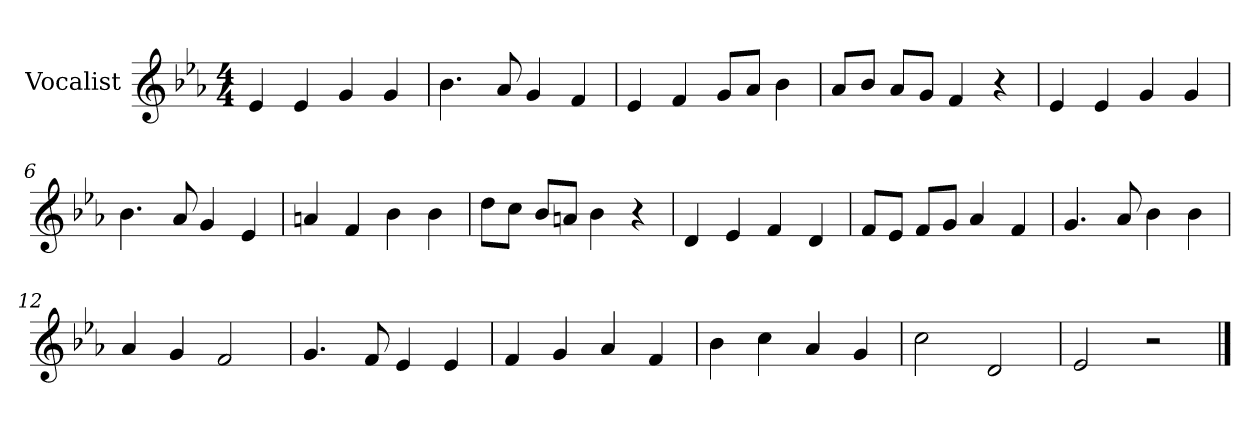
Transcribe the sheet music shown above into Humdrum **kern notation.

**kern
*part1
*staff1
*I"Vocalist
*k[b-e-a-]
*E-:
*M4/4
=1
4e-
4e-
4g
4g
=2
4.b-
8a-
4g
4f
=3
4e-
4f
8gL
8a-J
4b-
=4
8a-L
8b-J
8a-L
8gJ
4f
4r
=5
4e-
4e-
4g
4g
=6
4.b-
8a-
4g
4e-
=7
4an
4f
4b-
4b-
=8
8ddL
8ccJ
8b-L
8anJ
4b-
4r
=9
4d
4e-
4f
4d
=10
8fL
8e-J
8fL
8gJ
4a-
4f
=11
4.g
8a-
4b-
4b-
=12
4a-
4g
2f
=13
4.g
8f
4e-
4e-
=14
4f
4g
4a-
4f
=15
4b-
4cc
4a-
4g
=16
2cc
2d
=17
2e-
2r
==
*-
